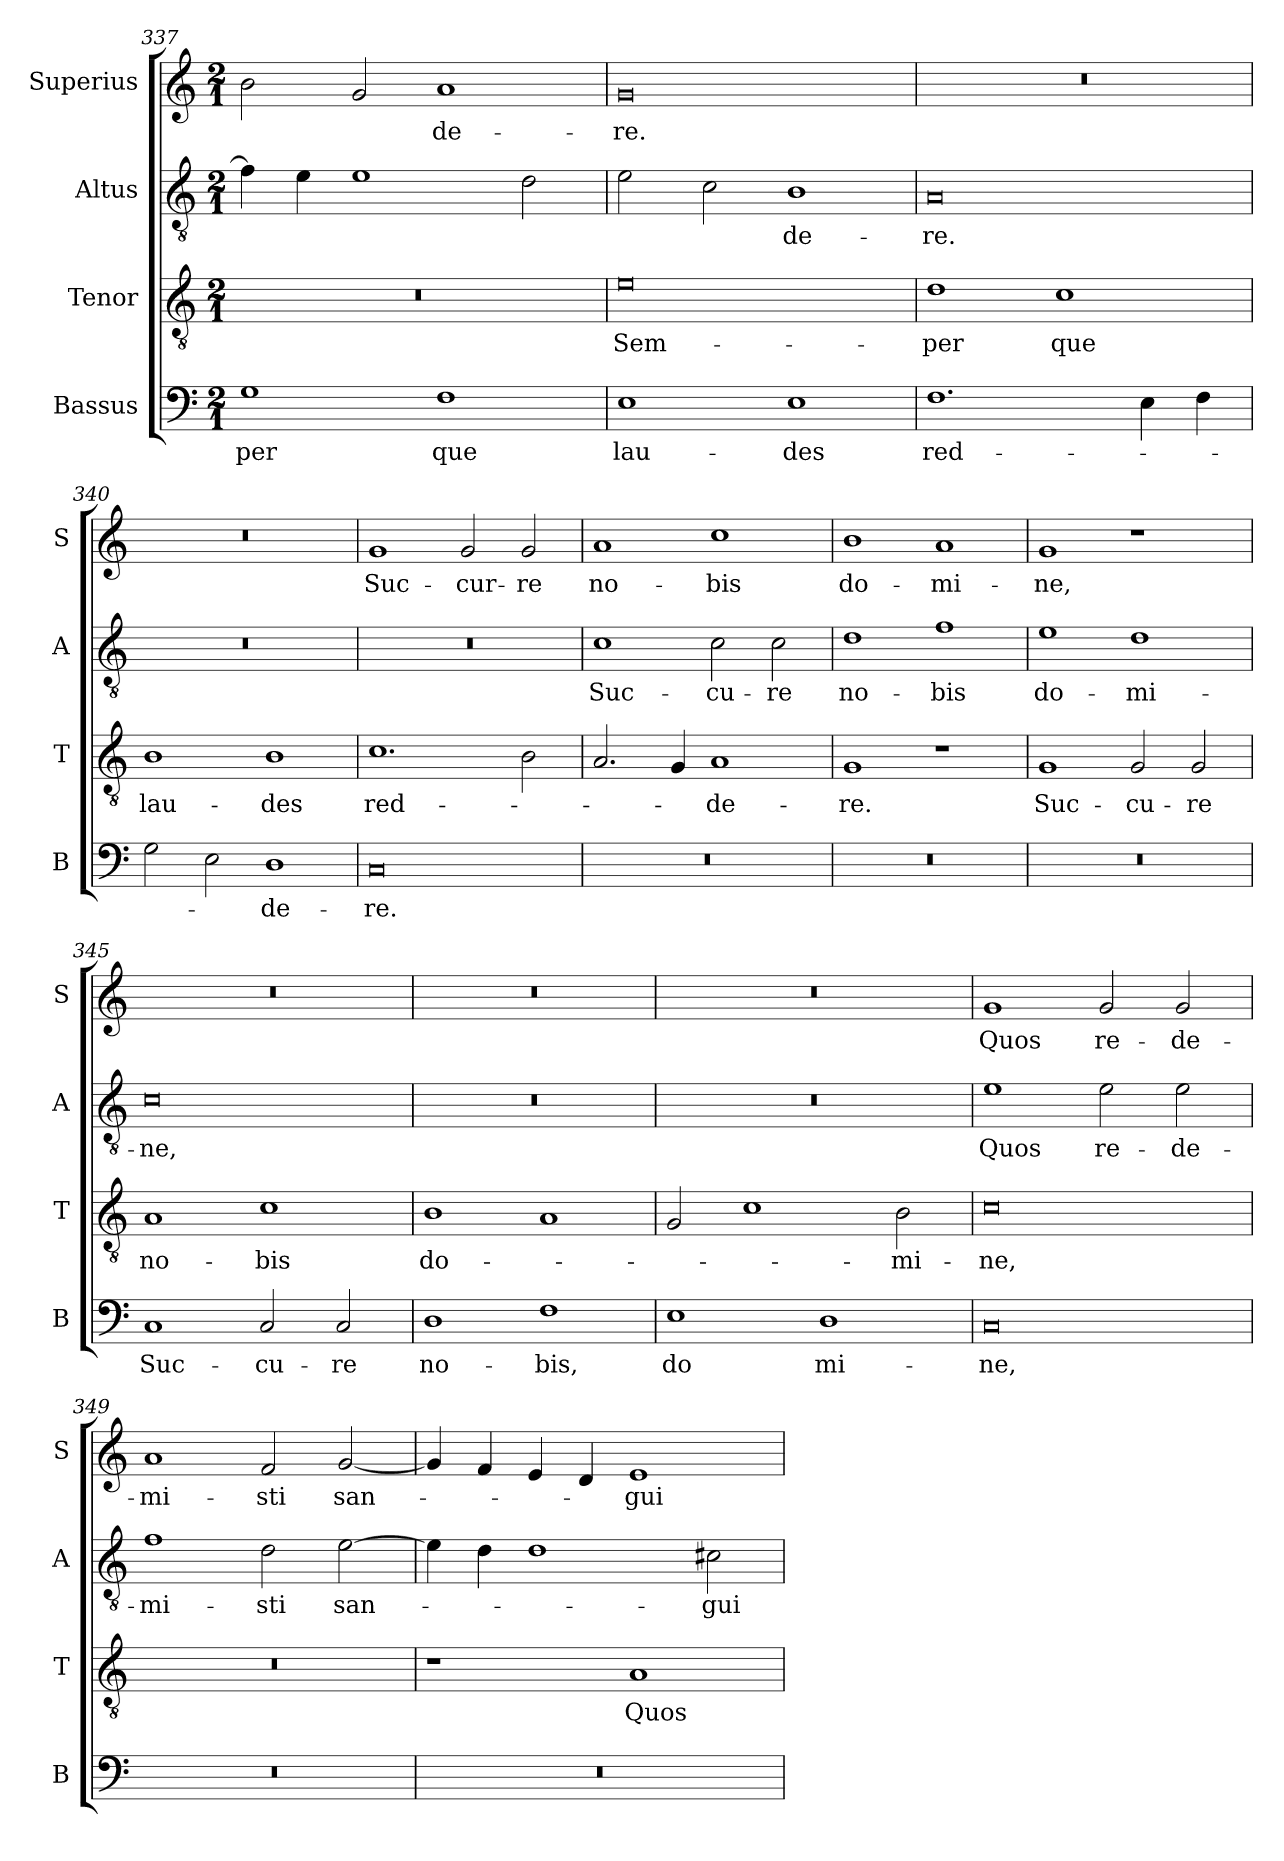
**kern	**text	**kern	**text	**kern	**text	**kern	**text
*part4	*part4	*part3	*part3	*part2	*part2	*part1	*part1
*staff4	*staff4	*staff3	*staff3	*staff2	*staff2	*staff1	*staff1
*I"Bassus	*	*I"Tenor	*	*I"Altus	*	*I"Superius	*
*I'B	*	*I'T	*	*I'A	*	*I'S	*
*clefF4	*	*clefGv2	*	*clefGv2	*	*clefG2	*
*k[]	*	*k[]	*	*k[]	*	*k[]	*
*M2/1	*	*M2/1	*	*M2/1	*	*M2/1	*
=337	=337	=337	=337	=337	=337	=337	=337
1G	-per	0r	.	4f\]	.	2b\	.
.	.	.	.	4e\	.	.	.
.	.	.	.	1e	.	2g/	.
1F	que	.	.	.	.	1a	-de-
.	.	.	.	2d\	.	.	.
=338	=338	=338	=338	=338	=338	=338	=338
1E	lau-	0e	Sem-	2e\	.	0g	-re.
.	.	.	.	2c\	.	.	.
1E	-des	.	.	1B	-de-	.	.
=339	=339	=339	=339	=339	=339	=339	=339
1.F	red-	1d	-per	0A	-re.	0r	.
.	.	1c	que	.	.	.	.
4E\	.	.	.	.	.	.	.
4F\	.	.	.	.	.	.	.
=340	=340	=340	=340	=340	=340	=340	=340
2G\	.	1B	lau-	0r	.	0r	.
2E\	.	.	.	.	.	.	.
1D	-de-	1B	-des	.	.	.	.
=341	=341	=341	=341	=341	=341	=341	=341
0C	-re.	1.c	red-	0r	.	1g	Suc-
.	.	.	.	.	.	2g/	-cur-
.	.	2B\	.	.	.	2g/	-re
=342	=342	=342	=342	=342	=342	=342	=342
0r	.	2.A/	.	1c	Suc-	1a	no-
.	.	4G/	.	.	.	.	.
.	.	1A	-de-	2c\	-cu-	1cc	-bis
.	.	.	.	2c\	-re	.	.
=343	=343	=343	=343	=343	=343	=343	=343
0r	.	1G	-re.	1d	no-	1b	do-
.	.	1r	.	1f	-bis	1a	-mi-
=344	=344	=344	=344	=344	=344	=344	=344
0r	.	1G	Suc-	1e	do-	1g	-ne,
.	.	2G/	-cu-	1d	-mi-	1r	.
.	.	2G/	-re	.	.	.	.
=345	=345	=345	=345	=345	=345	=345	=345
1C	Suc-	1A	no-	0c	-ne,	0r	.
2C/	-cu-	1c	-bis	.	.	.	.
2C/	-re	.	.	.	.	.	.
=346	=346	=346	=346	=346	=346	=346	=346
1D	no-	1B	do-	0r	.	0r	.
1F	-bis,	1A	.	.	.	.	.
=347	=347	=347	=347	=347	=347	=347	=347
1E	do	2G/	.	0r	.	0r	.
.	.	1c	.	.	.	.	.
1D	-mi-	.	.	.	.	.	.
.	.	2B\	-mi-	.	.	.	.
=348	=348	=348	=348	=348	=348	=348	=348
0C	-ne,	0c	-ne,	1e	Quos	1g	Quos
.	.	.	.	2e\	re-	2g/	re-
.	.	.	.	2e\	-de-	2g/	-de-
=349	=349	=349	=349	=349	=349	=349	=349
0r	.	0r	.	1f	-mi-	1a	-mi-
.	.	.	.	2d\	-sti	2f/	-sti
.	.	.	.	[2e\	san-	[2g/	san-
=350	=350	=350	=350	=350	=350	=350	=350
0r	.	1r	.	4e\]	.	4g/]	.
.	.	.	.	4d\	.	4f/	.
.	.	.	.	1d	.	4e/	.
.	.	.	.	.	.	4d/	.
.	.	1A	Quos	.	.	1e	-gui-
.	.	.	.	2c#X\	-gui-	.	.
=	=	=	=	=	=	=	=
*-	*-	*-	*-	*-	*-	*-	*-
